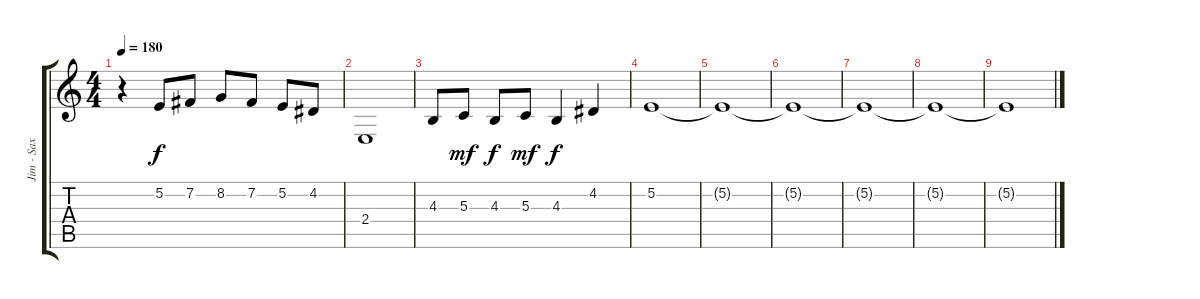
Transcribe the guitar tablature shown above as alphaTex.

\track ("Jim - Sax" "Jim - Sax") {instrument tenorsax}
\staff {score tabs}
\tuning (E4 B3 G3 D3 A2 E2) {hide}
\ts (4 4)
\tempo 180
\clef g2
\ks c
r.4{dy f} 5.2.8 7.2.8 8.2.8 7.2.8 5.2.8 4.2.8 |
2.4.1 |
4.3.8 5.3.8{dy mf} 4.3.8{dy f} 5.3.8{dy mf} 4.3.4{dy f} 4.2.4 |
5.2.1 |
5.2{t}.1 |
5.2{t}.1 |
5.2{t}.1 |
5.2{t}.1 |
5.2{t}.1
